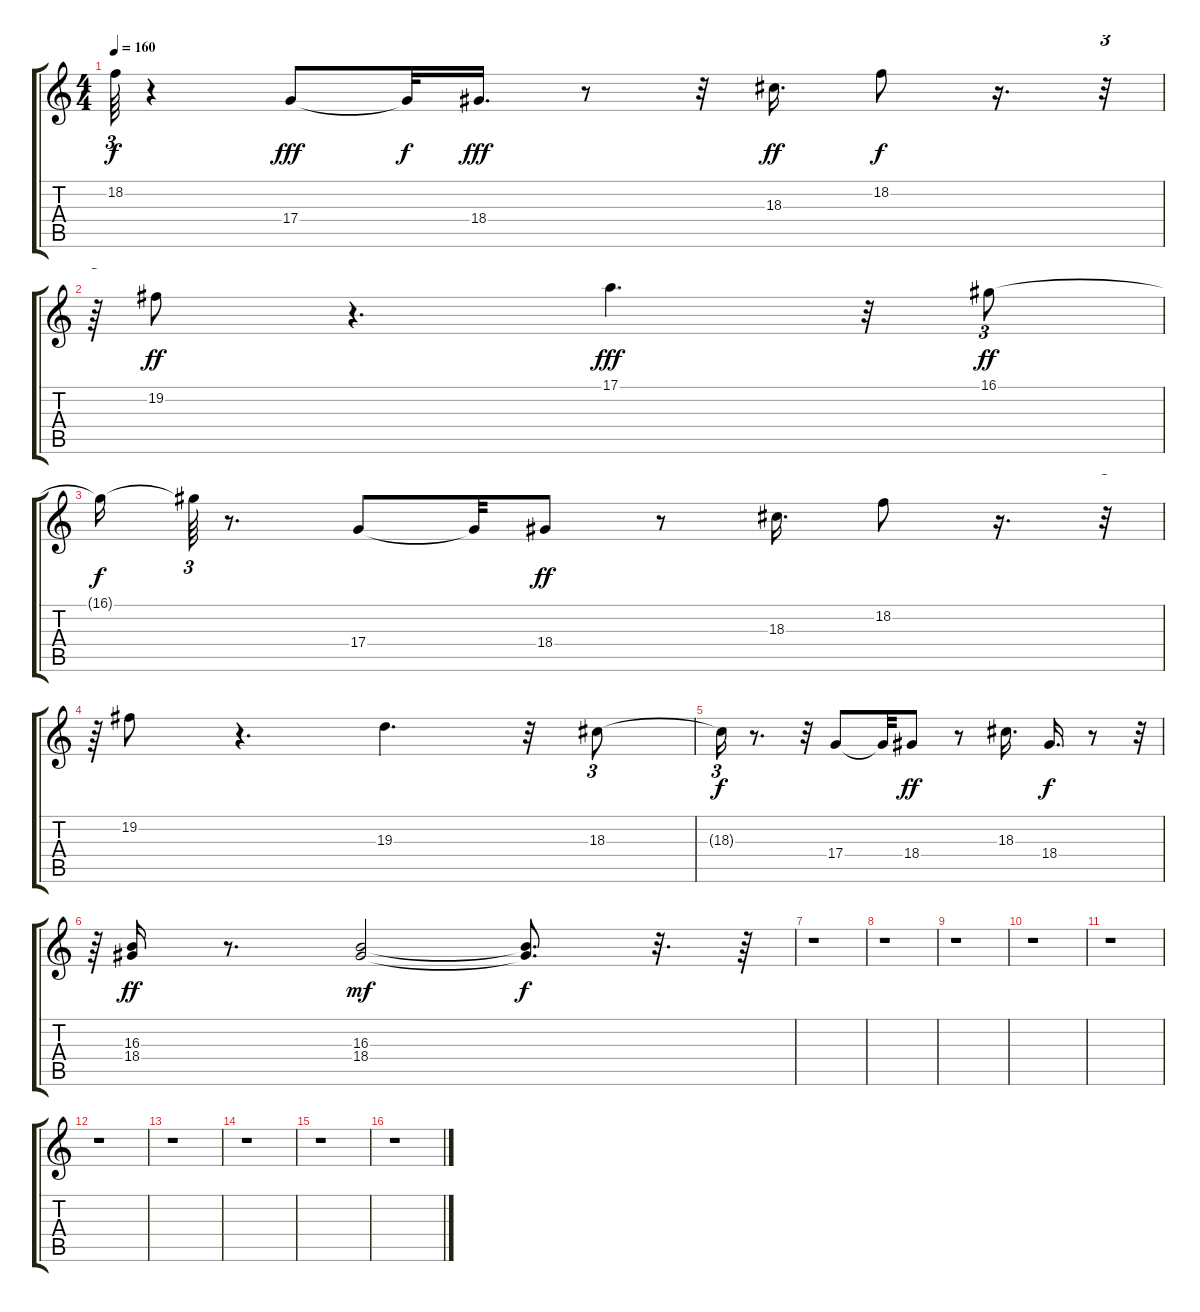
\track "" {instrument brasssection}
\staff {score tabs}
\tuning (E4 B3 G3 D3 A2 E2) {hide}
\ts (4 4)
\tempo 160
\clef g2
\ks c
18.2{t}.64{tu (3 2) dy f} r.4 17.4.8{dy fff} 17.4{t}.32{dy f} 18.4.16{d dy fff} r.8 r.32 18.3.16{d dy ff} 18.2.8{dy f} r.16{d} r.32{tu (3 2)} |
r.64{tu (3 2)} 19.2.8{dy ff} r.4{d} 17.1.4{d dy fff} r.32 16.1.8{tu (3 2) dy ff} |
16.1{t}.16{dy f} 16.1{t}.64{tu (3 2)} r.8{d} 17.4.8 17.4{t}.32 18.4.8{dy ff} r.8 18.3.16{d} 18.2.8 r.16{d} r.32{tu (3 2)} |
r.64{tu (3 2)} 19.2.8 r.4{d} 19.3.4{d} r.32 18.3.8{tu (3 2)} |
18.3{t}.16{tu (3 2) dy f} r.8{d} r.32 17.4.8 17.4{t}.32 18.4.8{dy ff} r.8 18.3.16{d} 18.4.16{d dy f} r.8 r.32{tu (3 2)} |
r.64{tu (3 2)} (16.3 18.4).16{dy ff} r.8{d} (16.3 18.4).2{dy mf} (16.3{t} 18.4{t}).8{d dy f} r.32{d} r.64 |
r.1 |
r.1 |
r.1 |
r.1 |
r.1 |
r.1 |
r.1 |
r.1 |
r.1 |
r.1
